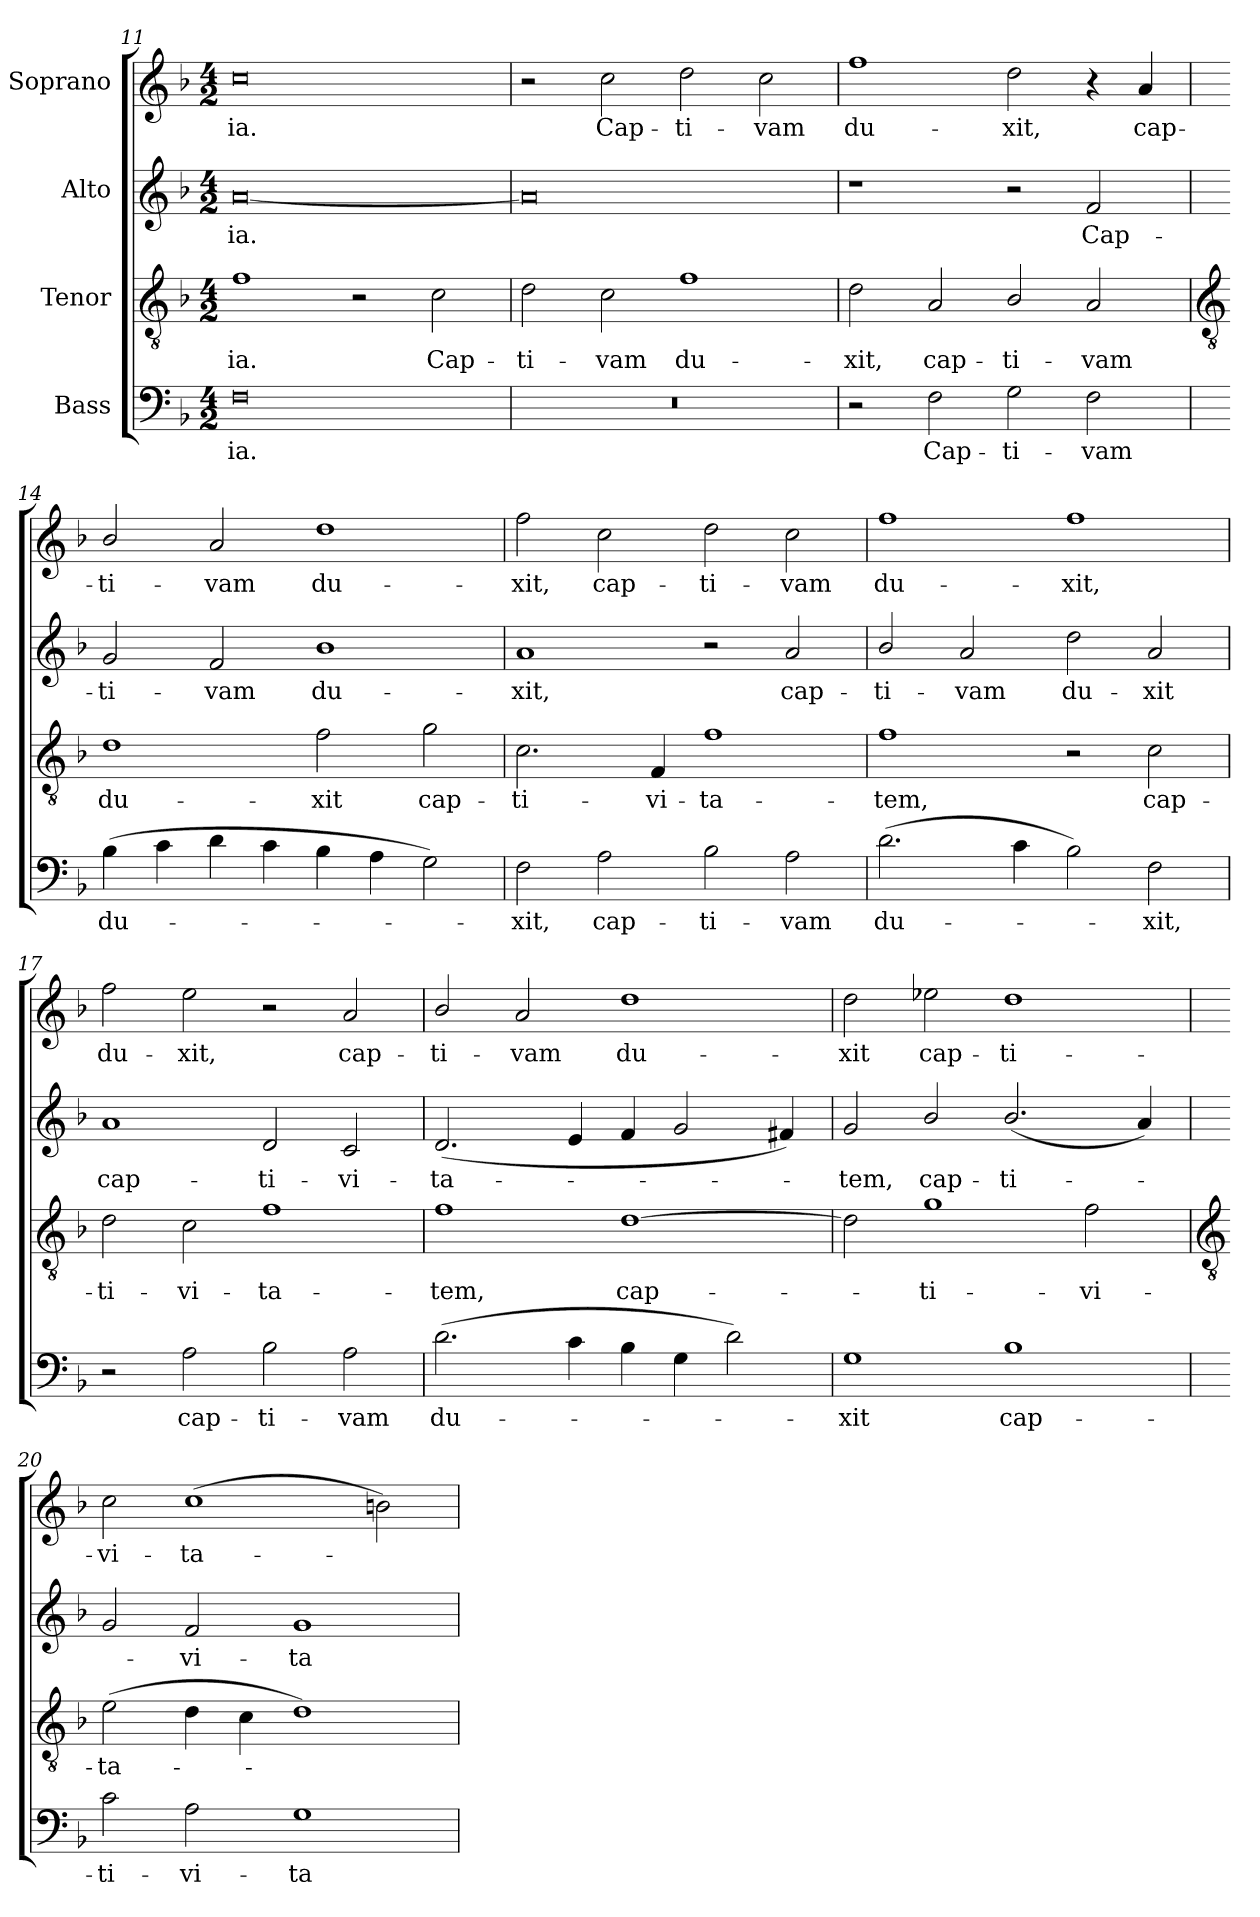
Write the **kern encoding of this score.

**kern	**text	**kern	**text	**kern	**text	**kern	**text
*part4	*part4	*part3	*part3	*part2	*part2	*part1	*part1
*staff4	*staff4	*staff3	*staff3	*staff2	*staff2	*staff1	*staff1
*I"Bass	*	*I"Tenor	*	*I"Alto	*	*I"Soprano	*
*clefF4	*	*clefGv2	*	*clefG2	*	*clefG2	*
*k[b-]	*	*k[b-]	*	*k[b-]	*	*k[b-]	*
*F:	*	*F:	*	*F:	*	*F:	*
*M4/2	*	*M4/2	*	*M4/2	*	*M4/2	*
=11	=11	=11	=11	=11	=11	=11	=11
!	!LO:LY:b	!	!LO:LY:b	!	!LO:LY:b	!	!LO:LY:b
0F	-ia.	1f	-ia.	[0a	-ia.	0cc	-ia.
.	.	2r	.	.	.	.	.
!	!	!	!LO:LY:b	!	!	!	!
.	.	2c	Cap-	.	.	.	.
=12	=12	=12	=12	=12	=12	=12	=12
!	!	!	!LO:LY:b	!	!	!	!
0r	.	2d	-ti-	0a]	.	2r	.
!	!	!	!LO:LY:b	!	!	!	!LO:LY:b
.	.	2c	-vam	.	.	2cc	Cap-
!	!	!	!LO:LY:b	!	!	!	!LO:LY:b
.	.	1f	du-	.	.	2dd	-ti-
!	!	!	!	!	!	!	!LO:LY:b
.	.	.	.	.	.	2cc	-vam
=13	=13	=13	=13	=13	=13	=13	=13
!	!	!	!LO:LY:b	!	!	!	!LO:LY:b
2r	.	2d	-xit,	1r	.	1ff	du-
!	!LO:LY:b	!	!LO:LY:b	!	!	!	!
2F	Cap-	2A	cap-	.	.	.	.
!	!LO:LY:b	!	!LO:LY:b	!	!	!	!LO:LY:b
2G	-ti-	2B-/	-ti-	2r	.	2dd	-xit,
!	!LO:LY:b	!	!LO:LY:b	!	!LO:LY:b	!	!
2F	-vam	2A	-vam	2f	Cap-	4r	.
!	!	!	!	!	!	!	!LO:LY:b
.	.	.	.	.	.	4a	cap-
!!LO:LB:g=z
=14	=14	=14	=14	=14	=14	=14	=14
*	*	*clefGv2	*	*	*	*	*
!	!LO:LY:b	!	!LO:LY:b	!	!LO:LY:b	!	!LO:LY:b
(>4B-	du-	1d	du-	2g	-ti-	2b-/	-ti-
4c	.	.	.	.	.	.	.
!	!	!	!	!	!LO:LY:b	!	!LO:LY:b
4d	.	.	.	2f	-vam	2a	-vam
4c	.	.	.	.	.	.	.
!	!	!	!LO:LY:b	!	!LO:LY:b	!	!LO:LY:b
4B-	.	2f	-xit	1b-	du-	1dd	du-
4A	.	.	.	.	.	.	.
!	!	!	!LO:LY:b	!	!	!	!
2G)	.	2g	cap-	.	.	.	.
=15	=15	=15	=15	=15	=15	=15	=15
!	!LO:LY:b	!	!LO:LY:b	!	!LO:LY:b	!	!LO:LY:b
2F	xit,	2.c	-ti-	1a	-xit,	2ff	-xit,
!	!LO:LY:b	!	!	!	!	!	!LO:LY:b
2A	cap-	.	.	.	.	2cc	cap-
!	!	!	!LO:LY:b	!	!	!	!
.	.	4F	-vi-	.	.	.	.
!	!LO:LY:b	!	!LO:LY:b	!	!	!	!LO:LY:b
2B-	-ti-	1f	-ta-	2r	.	2dd	-ti-
!	!LO:LY:b	!	!	!	!LO:LY:b	!	!LO:LY:b
2A	-vam	.	.	2a	cap-	2cc	-vam
=16	=16	=16	=16	=16	=16	=16	=16
!	!LO:LY:b	!	!LO:LY:b	!	!LO:LY:b	!	!LO:LY:b
(>2.d	du-	1f	-tem,	2b-/	-ti-	1ff	du-
!	!	!	!	!	!LO:LY:b	!	!
.	.	.	.	2a	-vam	.	.
4c	.	.	.	.	.	.	.
!	!	!	!	!	!LO:LY:b	!	!LO:LY:b
2B-)	.	2r	.	2dd	du-	1ff	-xit,
!	!LO:LY:b	!	!LO:LY:b	!	!LO:LY:b	!	!
2F	xit,	2c	cap-	2a	-xit	.	.
=17	=17	=17	=17	=17	=17	=17	=17
!	!	!	!LO:LY:b	!	!LO:LY:b	!	!LO:LY:b
2r	.	2d	-ti-	1a	cap-	2ff	du-
!	!LO:LY:b	!	!LO:LY:b	!	!	!	!LO:LY:b
2A	cap-	2c	-vi-	.	.	2ee	-xit,
!	!LO:LY:b	!	!LO:LY:b	!	!LO:LY:b	!	!
2B-	-ti-	1f	-ta-	2d	-ti-	2r	.
!	!LO:LY:b	!	!	!	!LO:LY:b	!	!LO:LY:b
2A	-vam	.	.	2c	-vi-	2a	cap-
=18	=18	=18	=18	=18	=18	=18	=18
!	!LO:LY:b	!	!LO:LY:b	!	!LO:LY:b	!	!LO:LY:b
(>2.d	du-	1f	-tem,	(<2.d	-ta-	2b-/	-ti-
!	!	!	!	!	!	!	!LO:LY:b
.	.	.	.	.	.	2a	-vam
4c	.	.	.	4e	.	.	.
!	!	!	!LO:LY:b	!	!	!	!LO:LY:b
4B-	.	[1d	cap-	4f	.	1dd	du-
4G	.	.	.	2g	.	.	.
2d)	.	.	.	.	.	.	.
.	.	.	.	4f#X)	.	.	.
=19	=19	=19	=19	=19	=19	=19	=19
!	!LO:LY:b	!	!	!	!LO:LY:b	!	!LO:LY:b
1G	xit	2d]	.	2g	tem,	2dd	-xit
!	!	!	!LO:LY:b	!	!LO:LY:b	!	!LO:LY:b
.	.	1g	-ti-	2b-/	cap-	2ee-X	cap-
!	!LO:LY:b	!	!	!	!LO:LY:b	!	!LO:LY:b
1B-	cap-	.	.	(<2.b-/	-ti-	1dd	-ti-
!	!	!	!LO:LY:b	!	!	!	!
.	.	2f	-vi-	.	.	.	.
.	.	.	.	4a)	.	.	.
!!LO:LB:g=z
=20	=20	=20	=20	=20	=20	=20	=20
*	*	*clefGv2	*	*	*	*	*
!	!LO:LY:b	!	!LO:LY:b	!	!	!	!LO:LY:b
2c	-ti-	(>2e	-ta-	2g	.	2cc	-vi-
!	!LO:LY:b	!	!	!	!LO:LY:b	!	!LO:LY:b
2A	-vi-	4d	.	2f	vi-	(>1cc	-ta-
.	.	4c	.	.	.	.	.
!	!LO:LY:b	!	!	!	!LO:LY:b	!	!
1G	-ta-	1d)	.	1g	-ta-	.	.
.	.	.	.	.	.	2bn)	.
=	=	=	=	=	=	=	=
*-	*-	*-	*-	*-	*-	*-	*-
